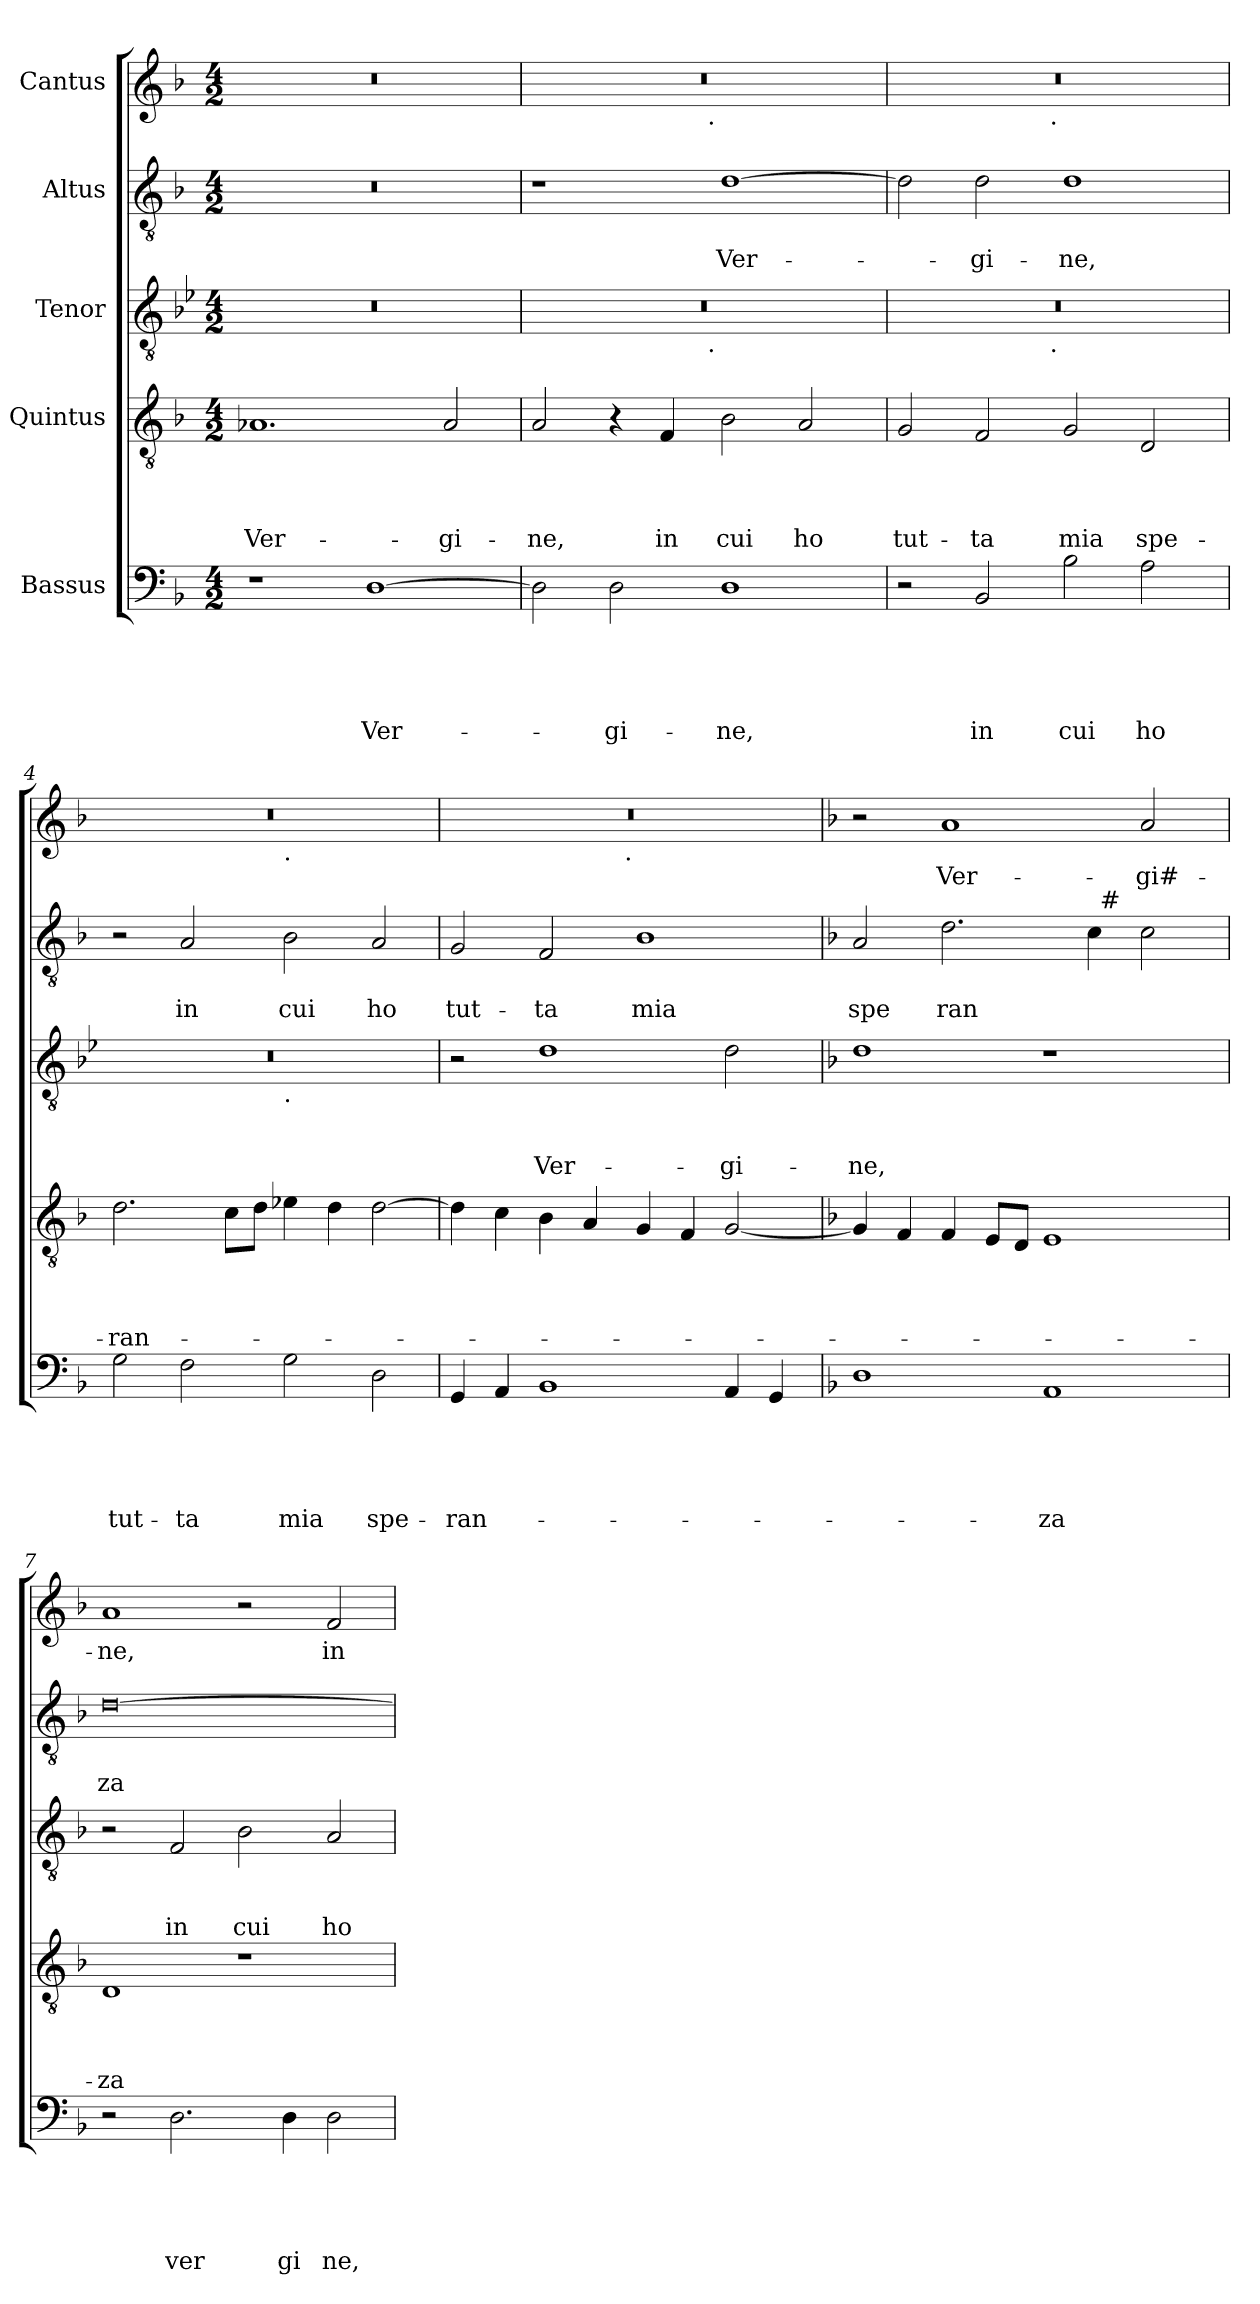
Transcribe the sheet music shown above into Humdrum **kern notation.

**kern	**text	**text	**text	**text	**text	**kern	**text	**text	**text	**text	**kern	**text	**text	**text	**kern	**text	**text	**kern	**text
*part5	*part5	*part5	*part5	*part5	*part5	*part4	*part4	*part4	*part4	*part4	*part3	*part3	*part3	*part3	*part2	*part2	*part2	*part1	*part1
*staff5	*staff5	*staff5	*staff5	*staff5	*staff5	*staff4	*staff4	*staff4	*staff4	*staff4	*staff3	*staff3	*staff3	*staff3	*staff2	*staff2	*staff2	*staff1	*staff1
*I"Bassus	*	*	*	*	*	*I"Quintus	*	*	*	*	*I"Tenor	*	*	*	*I"Altus	*	*	*I"Cantus	*
*clefF4	*	*	*	*	*	*clefGv2	*	*	*	*	*clefGv2	*	*	*	*clefGv2	*	*	*clefG2	*
*ITrd-3c-5	*	*	*	*	*	*ITrd-3c-5	*	*	*	*	*	*	*	*	*ITrd-3c-5	*	*	*ITrd-3c-5	*
*k[b-e-]	*	*	*	*	*	*k[b-e-]	*	*	*	*	*k[b-e-]	*	*	*	*k[b-e-]	*	*	*k[b-e-]	*
*B-:	*	*	*	*	*	*B-:	*	*	*	*	*B-:	*	*	*	*B-:	*	*	*B-:	*
*M4/2	*	*	*	*	*	*M4/2	*	*	*	*	*M4/2	*	*	*	*M4/2	*	*	*M4/2	*
=1	=1	=1	=1	=1	=1	=1	=1	=1	=1	=1	=1	=1	=1	=1	=1	=1	=1	=1	=1
!	!	!	!	!	!	!	!	!	!	!LO:LY:b	!	!	!	!	!	!	!	!	!
1r	.	.	.	.	.	1.d-X	.	.	.	Ver-	0r	.	.	.	0r	.	.	0r	.
!	!	!	!	!	!LO:LY:b	!	!	!	!	!	!	!	!	!	!	!	!	!	!
[>1G	.	.	.	.	Ver-	.	.	.	.	.	.	.	.	.	.	.	.	.	.
!	!	!	!	!	!	!	!	!	!	!LO:LY:b	!	!	!	!	!	!	!	!	!
.	.	.	.	.	.	2d-/	.	.	.	-gi-	.	.	.	.	.	.	.	.	.
=2	=2	=2	=2	=2	=2	=2	=2	=2	=2	=2	=2	=2	=2	=2	=2	=2	=2	=2	=2
!	!	!	!	!	!	!	!	!	!	!LO:LY:b	!	!	!	!	!	!	!	!	!
*	*	*	*	*	*	*	*	*	*	*	*^	*	*	*	*	*	*	*^	*
2G\]	.	.	.	.	.	2d/	.	.	.	-ne,	0r	2ryy	.	.	.	1r	.	.	0r	2ryy	.
!	!	!	!	!	!LO:LY:b	!	!	!	!	!	!	!	!	!	!	!	!	!	!	!	!
2G\	.	.	.	.	-gi-	4r	.	.	.	.	.	4...ryy	.	.	.	.	.	.	.	4...ryy	.
!	!	!	!	!	!	!	!	!	!	!LO:LY:b	!	!	!	!	!	!	!	!	!	!	!
.	.	.	.	.	.	4B-/	.	.	.	in	.	.	.	.	.	.	.	.	.	.	.
!	!	!	!	!	!	!	!	!	!	!	!	!	!	!	!	!	!	!	!	!LO:TX:b:t=.	!
!	!	!	!	!	!	!	!	!	!	!	!	!LO:TX:b:t=.	!	!	!	!	!	!	!	!	!
.	.	.	.	.	.	.	.	.	.	.	.	1ryy	.	.	.	.	.	.	.	1ryy	.
!	!	!	!	!	!LO:LY:b	!	!	!	!	!LO:LY:b	!	!	!	!	!	!	!	!LO:LY:b	!	!	!
1G	.	.	.	.	-ne,	2e-\	.	.	.	cui	.	.	.	.	.	[>1g	.	Ver-	.	.	.
!	!	!	!	!	!	!	!	!	!	!LO:LY:b	!	!	!	!	!	!	!	!	!	!	!
.	.	.	.	.	.	2d/	.	.	.	ho	.	.	.	.	.	.	.	.	.	.	.
.	.	.	.	.	.	.	.	.	.	.	.	32ryy	.	.	.	.	.	.	.	32ryy	.
=3	=3	=3	=3	=3	=3	=3	=3	=3	=3	=3	=3	=3	=3	=3	=3	=3	=3	=3	=3	=3	=3
!	!	!	!	!	!	!	!	!	!	!LO:LY:b	!	!	!	!	!	!	!	!	!	!	!
2r	.	.	.	.	.	2c/	.	.	.	tut-	0r	2ryy	.	.	.	2g\]	.	.	0r	2ryy	.
!	!	!	!	!	!LO:LY:b	!	!	!	!	!LO:LY:b	!	!	!	!	!	!	!	!LO:LY:b	!	!	!
2E-/	.	.	.	.	in	2B-/	.	.	.	-ta	.	4...ryy	.	.	.	2g\	.	-gi-	.	4...ryy	.
!	!	!	!	!	!	!	!	!	!	!	!	!	!	!	!	!	!	!	!	!LO:TX:b:t=.	!
!	!	!	!	!	!	!	!	!	!	!	!	!LO:TX:b:t=.	!	!	!	!	!	!	!	!	!
.	.	.	.	.	.	.	.	.	.	.	.	1ryy	.	.	.	.	.	.	.	1ryy	.
!	!	!	!	!	!LO:LY:b	!	!	!	!	!LO:LY:b	!	!	!	!	!	!	!	!LO:LY:b	!	!	!
2e-\	.	.	.	.	cui	2c/	.	.	.	mia	.	.	.	.	.	1g	.	-ne,	.	.	.
!	!	!	!	!	!LO:LY:b	!	!	!	!	!LO:LY:b	!	!	!	!	!	!	!	!	!	!	!
2d\	.	.	.	.	ho	2G/	.	.	.	spe-	.	.	.	.	.	.	.	.	.	.	.
.	.	.	.	.	.	.	.	.	.	.	.	32ryy	.	.	.	.	.	.	.	32ryy	.
=4	=4	=4	=4	=4	=4	=4	=4	=4	=4	=4	=4	=4	=4	=4	=4	=4	=4	=4	=4	=4	=4
!	!	!	!	!	!LO:LY:b	!	!	!	!	!LO:LY:b	!	!	!	!	!	!	!	!	!	!	!
2c\	.	.	.	.	tut-	2.g\	.	.	.	-ran-	0r	1ryy	.	.	.	2r	.	.	0r	1ryy	.
!	!	!	!	!	!LO:LY:b	!	!	!	!	!	!	!	!	!	!	!	!	!LO:LY:b	!	!	!
2B-\	.	.	.	.	-ta	.	.	.	.	.	.	.	.	.	.	2d/	.	in	.	.	.
.	.	.	.	.	.	8f\L	.	.	.	.	.	.	.	.	.	.	.	.	.	.	.
.	.	.	.	.	.	8g\J	.	.	.	.	.	.	.	.	.	.	.	.	.	.	.
!	!	!	!	!	!	!	!	!	!	!	!	!	!	!	!	!	!	!	!	!LO:TX:b:t=.	!
!	!	!	!	!	!	!	!	!	!	!	!	!LO:TX:b:t=.	!	!	!	!	!	!	!	!	!
!	!	!	!	!	!LO:LY:b	!	!	!	!	!	!	!	!	!	!	!	!	!LO:LY:b	!	!	!
2c\	.	.	.	.	mia	4a-X\	.	.	.	.	.	1ryy	.	.	.	2e-\	.	cui	.	1ryy	.
.	.	.	.	.	.	4g\	.	.	.	.	.	.	.	.	.	.	.	.	.	.	.
!	!	!	!	!	!LO:LY:b	!	!	!	!	!	!	!	!	!	!	!	!	!LO:LY:b	!	!	!
2G\	.	.	.	.	spe-	[>2g\	.	.	.	.	.	.	.	.	.	2d/	.	ho	.	.	.
=5	=5	=5	=5	=5	=5	=5	=5	=5	=5	=5	=5	=5	=5	=5	=5	=5	=5	=5	=5	=5	=5
!	!	!	!	!	!LO:LY:b	!	!	!	!	!	!	!	!	!	!	!	!	!LO:LY:b	!	!	!
*	*	*	*	*	*	*	*	*	*	*	*v	*v	*	*	*	*	*	*	*	*	*
4C/	.	.	.	.	-ran-	4g\]	.	.	.	.	2r	.	.	.	2c/	.	tut-	0r	2ryy	.
4D/	.	.	.	.	.	4f\	.	.	.	.	.	.	.	.	.	.	.	.	.	.
!	!	!	!	!	!	!	!	!	!	!	!	!	!	!LO:LY:b	!	!	!LO:LY:b	!	!	!
1E-	.	.	.	.	.	4e-\	.	.	.	.	1d	.	.	Ver-	2B-/	.	-ta	.	4...ryy	.
.	.	.	.	.	.	4d/	.	.	.	.	.	.	.	.	.	.	.	.	.	.
!	!	!	!	!	!	!	!	!	!	!	!	!	!	!	!	!	!	!	!LO:TX:b:t=.	!
.	.	.	.	.	.	.	.	.	.	.	.	.	.	.	.	.	.	.	1ryy	.
!	!	!	!	!	!	!	!	!	!	!	!	!	!	!	!	!	!LO:LY:b	!	!	!
.	.	.	.	.	.	4c/	.	.	.	.	.	.	.	.	1e-	.	mia	.	.	.
.	.	.	.	.	.	4B-/	.	.	.	.	.	.	.	.	.	.	.	.	.	.
!	!	!	!	!	!	!	!	!	!	!	!	!	!	!LO:LY:b	!	!	!	!	!	!
4D/	.	.	.	.	.	[<2c/	.	.	.	.	2d\	.	.	-gi-	.	.	.	.	.	.
4C/	.	.	.	.	.	.	.	.	.	.	.	.	.	.	.	.	.	.	.	.
.	.	.	.	.	.	.	.	.	.	.	.	.	.	.	.	.	.	.	32ryy	.
*	*	*	*	*	*	*	*	*	*	*	*	*	*	*	*	*	*	*v	*v	*
!!LO:LB:g=z
=6	=6	=6	=6	=6	=6	=6	=6	=6	=6	=6	=6	=6	=6	=6	=6	=6	=6	=6	=6
*	*	*	*	*	*	*	*	*	*	*	*k[b-]	*	*	*	*	*	*	*	*
*	*	*	*	*	*	*	*	*	*	*	*F:	*	*	*	*	*	*	*	*
*	*	*	*	*	*	*	*	*	*	*	*	*	*	*	*	*	*	*^	*
!	!	!	!	!	!	!	!	!	!	!	!	!	!	!LO:LY:b	!	!	!LO:LY:b	!	!	!
*	*	*	*	*	*	*	*	*	*	*	*	*	*	*	*^	*	*	*v	*v	*
1G	.	.	.	.	.	4c/]	.	.	.	.	1d	.	.	-ne,	2d/	1ryy	.	spe	2r	.
.	.	.	.	.	.	4B-/	.	.	.	.	.	.	.	.	.	.	.	.	.	.
!	!	!	!	!	!	!	!	!	!	!	!	!	!	!	!	!	!	!LO:LY:b	!	!LO:LY:b
.	.	.	.	.	.	4B-/	.	.	.	.	.	.	.	.	2.g\	.	.	ran	1dd	Ver-
.	.	.	.	.	.	8A/L	.	.	.	.	.	.	.	.	.	.	.	.	.	.
.	.	.	.	.	.	8G/J	.	.	.	.	.	.	.	.	.	.	.	.	.	.
!	!	!	!	!	!LO:LY:b	!	!	!	!	!	!	!	!	!	!	!	!	!	!	!
1D	.	.	.	.	-za	1A	.	.	.	.	1r	.	.	.	.	4ryy	.	.	.	.
.	.	.	.	.	.	.	.	.	.	.	.	.	.	.	4f\	32ryy	.	.	.	.
!	!	!	!	!	!	!	!	!	!	!	!	!	!	!	!	!LO:TX:a:t=#	!	!	!	!
.	.	.	.	.	.	.	.	.	.	.	.	.	.	.	.	2ryy	.	.	.	.
!	!	!	!	!	!	!	!	!	!	!	!	!	!	!	!	!	!	!	!	!LO:LY:b
.	.	.	.	.	.	.	.	.	.	.	.	.	.	.	2f\	.	.	.	2dd/	-gi#-
.	.	.	.	.	.	.	.	.	.	.	.	.	.	.	.	8..ryy	.	.	.	.
=7	=7	=7	=7	=7	=7	=7	=7	=7	=7	=7	=7	=7	=7	=7	=7	=7	=7	=7	=7	=7
!	!	!	!	!	!	!	!	!	!	!LO:LY:b	!	!	!	!	!	!	!	!LO:LY:b	!	!LO:LY:b
*	*	*	*	*	*	*	*	*	*	*	*	*	*	*	*v	*v	*	*	*	*
2r	.	.	.	.	.	1G	.	.	.	-za	2r	.	.	.	[>0g	.	za	1dd	-ne,
!	!	!	!	!	!LO:LY:b	!	!	!	!	!	!	!	!	!LO:LY:b	!	!	!	!	!
2.G\	.	.	.	.	ver	.	.	.	.	.	2F/	.	.	in	.	.	.	.	.
!	!	!	!	!	!	!	!	!	!	!	!	!	!	!LO:LY:b	!	!	!	!	!
.	.	.	.	.	.	1r	.	.	.	.	2B-\	.	.	cui	.	.	.	2r	.
!	!	!	!	!	!LO:LY:b	!	!	!	!	!	!	!	!	!	!	!	!	!	!
4G\	.	.	.	.	gi	.	.	.	.	.	.	.	.	.	.	.	.	.	.
!	!	!	!	!	!LO:LY:b	!	!	!	!	!	!	!	!	!LO:LY:b	!	!	!	!	!LO:LY:b
2G\	.	.	.	.	ne,	.	.	.	.	.	2A/	.	.	ho	.	.	.	2b-/	in
=	=	=	=	=	=	=	=	=	=	=	=	=	=	=	=	=	=	=	=
*-	*-	*-	*-	*-	*-	*-	*-	*-	*-	*-	*-	*-	*-	*-	*-	*-	*-	*-	*-
